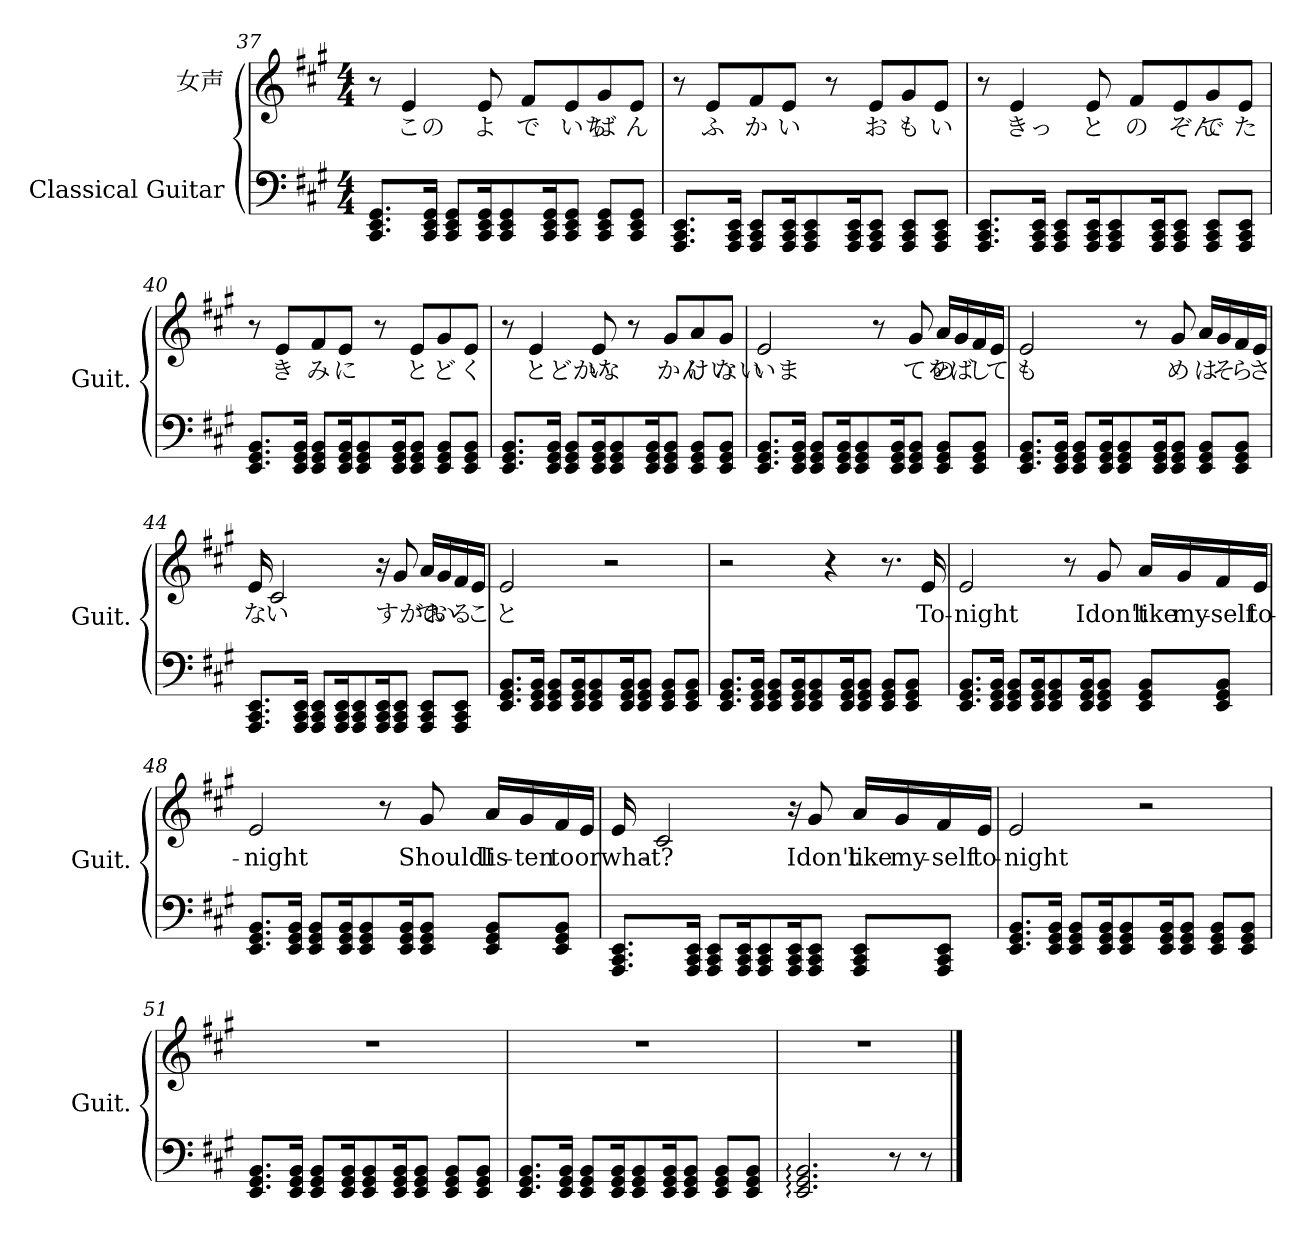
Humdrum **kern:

**kern	**kern	**text
*part2	*part1	*part1
*staff2	*staff1	*staff1
*I"Classical Guitar	*I"女声	*
*I'Guit.	*	*
*clefF4	*clefG2	*
*k[f#c#g#]	*k[f#c#g#]	*
*M4/4	*M4/4	*
=37	=37	=37
8.CC#/ 8.EE/ 8.GG#/L	8r	.
!	!	!LO:LY:b
.	4e/	この
16CC#/ 16EE/ 16GG#/Jk	.	.
8CC#/ 8EE/ 8GG#/L	.	.
!	!	!LO:LY:b
16CC#/ 16EE/ 16GG#/K	8e/	よ
8CC#/ 8EE/ 8GG#/	.	.
!	!	!LO:LY:b
.	8f#/L	で
16CC#/ 16EE/ 16GG#/K	.	.
!	!	!LO:LY:b
8CC#/ 8EE/ 8GG#/J	8e/	いち
!	!	!LO:LY:b
8CC#/ 8EE/ 8GG#/L	8g#/	ば
!	!	!LO:LY:b
8CC#/ 8EE/ 8GG#/J	8e/J	ん
=38	=38	=38
8.AAA/ 8.CC#/ 8.EE/L	8r	.
!	!	!LO:LY:b
.	8e/L	ふ
16AAA/ 16CC#/ 16EE/Jk	.	.
!	!	!LO:LY:b
8AAA/ 8CC#/ 8EE/L	8f#/	か
!	!	!LO:LY:b
16AAA/ 16CC#/ 16EE/K	8e/J	い
8AAA/ 8CC#/ 8EE/	.	.
.	8r	.
16AAA/ 16CC#/ 16EE/K	.	.
!	!	!LO:LY:b
8AAA/ 8CC#/ 8EE/J	8e/L	お
!	!	!LO:LY:b
8AAA/ 8CC#/ 8EE/L	8g#/	も
!	!	!LO:LY:b
8AAA/ 8CC#/ 8EE/J	8e/J	い
!!LO:LB:g=z
=39	=39	=39
8.AAA/ 8.CC#/ 8.EE/L	8r	.
!	!	!LO:LY:b
.	4e/	きっ
16AAA/ 16CC#/ 16EE/Jk	.	.
8AAA/ 8CC#/ 8EE/L	.	.
!	!	!LO:LY:b
16AAA/ 16CC#/ 16EE/K	8e/	と
8AAA/ 8CC#/ 8EE/	.	.
!	!	!LO:LY:b
.	8f#/L	の
16AAA/ 16CC#/ 16EE/K	.	.
!	!	!LO:LY:b
8AAA/ 8CC#/ 8EE/J	8e/	ぞん
!	!	!LO:LY:b
8AAA/ 8CC#/ 8EE/L	8g#/	で
!	!	!LO:LY:b
8AAA/ 8CC#/ 8EE/J	8e/J	た
=40	=40	=40
8.EE/ 8.GG#/ 8.BB/L	8r	.
!	!	!LO:LY:b
.	8e/L	き
16EE/ 16GG#/ 16BB/Jk	.	.
!	!	!LO:LY:b
8EE/ 8GG#/ 8BB/L	8f#/	み
!	!	!LO:LY:b
16EE/ 16GG#/ 16BB/K	8e/J	に
8EE/ 8GG#/ 8BB/	.	.
.	8r	.
16EE/ 16GG#/ 16BB/K	.	.
!	!	!LO:LY:b
8EE/ 8GG#/ 8BB/J	8e/L	と
!	!	!LO:LY:b
8EE/ 8GG#/ 8BB/L	8g#/	ど
!	!	!LO:LY:b
8EE/ 8GG#/ 8BB/J	8e/J	く
!!LO:LB:g=z
=41	=41	=41
8.EE/ 8.GG#/ 8.BB/L	8r	.
!	!	!LO:LY:b
.	4e/	とどかな
16EE/ 16GG#/ 16BB/Jk	.	.
8EE/ 8GG#/ 8BB/L	.	.
!	!	!LO:LY:b
16EE/ 16GG#/ 16BB/K	8e/	い
8EE/ 8GG#/ 8BB/	.	.
.	8r	.
16EE/ 16GG#/ 16BB/K	.	.
!	!	!LO:LY:b
8EE/ 8GG#/ 8BB/J	8g#/L	かん
!	!	!LO:LY:b
8EE/ 8GG#/ 8BB/L	8a/	けい
!	!	!LO:LY:b
8EE/ 8GG#/ 8BB/J	8g#/J	ない
=42	=42	=42
!	!	!LO:LY:b
8.EE/ 8.GG#/ 8.BB/L	2e/	-いま
16EE/ 16GG#/ 16BB/Jk	.	.
8EE/ 8GG#/ 8BB/L	.	.
16EE/ 16GG#/ 16BB/K	.	.
8EE/ 8GG#/ 8BB/	.	.
.	8r	.
16EE/ 16GG#/ 16BB/K	.	.
!	!	!LO:LY:b
8EE/ 8GG#/ 8BB/J	8g#/	てを
!	!	!LO:LY:b
8EE/ 8GG#/ 8BB/L	16a/LL	の
!	!	!LO:LY:b
.	16g#/	ば
!	!	!LO:LY:b
8EE/ 8GG#/ 8BB/J	16f#/	-し
!	!	!LO:LY:b
.	16e/JJ	て
!!LO:LB:g=z
=43	=43	=43
!	!	!LO:LY:b
8.EE/ 8.GG#/ 8.BB/L	2e/	も
16EE/ 16GG#/ 16BB/Jk	.	.
8EE/ 8GG#/ 8BB/L	.	.
16EE/ 16GG#/ 16BB/K	.	.
8EE/ 8GG#/ 8BB/	.	.
.	8r	.
16EE/ 16GG#/ 16BB/K	.	.
!	!	!LO:LY:b
8EE/ 8GG#/ 8BB/J	8g#/	め
!	!	!LO:LY:b
8EE/ 8GG#/ 8BB/L	16a/LL	は
!	!	!LO:LY:b
.	16g#/	そ
!	!	!LO:LY:b
8EE/ 8GG#/ 8BB/J	16f#/	ら
!	!	!LO:LY:b
.	16e/JJ	さ
=44	=44	=44
!	!	!LO:LY:b
8.AAA/ 8.CC#/ 8.EE/L	16e/	な
!	!	!LO:LY:b
.	2c#/	い
16AAA/ 16CC#/ 16EE/Jk	.	.
8AAA/ 8CC#/ 8EE/L	.	.
16AAA/ 16CC#/ 16EE/K	.	.
8AAA/ 8CC#/ 8EE/	.	.
16AAA/ 16CC#/ 16EE/K	16r	.
!	!	!LO:LY:b
8AAA/ 8CC#/ 8EE/J	8g#/	すがお
!	!	!LO:LY:b
8AAA/ 8CC#/ 8EE/L	16a/LL	で
!	!	!LO:LY:b
.	16g#/	い
!	!	!LO:LY:b
8AAA/ 8CC#/ 8EE/J	16f#/	る
!	!	!LO:LY:b
.	16e/JJ	こ
!!LO:LB:g=z
=45	=45	=45
!	!	!LO:LY:b
8.EE/ 8.GG#/ 8.BB/L	2e/	と
16EE/ 16GG#/ 16BB/Jk	.	.
8EE/ 8GG#/ 8BB/L	.	.
16EE/ 16GG#/ 16BB/K	.	.
8EE/ 8GG#/ 8BB/	.	.
.	2r	.
16EE/ 16GG#/ 16BB/K	.	.
8EE/ 8GG#/ 8BB/J	.	.
8EE/ 8GG#/ 8BB/L	.	.
8EE/ 8GG#/ 8BB/J	.	.
=46	=46	=46
8.EE/ 8.GG#/ 8.BB/L	2r	.
16EE/ 16GG#/ 16BB/Jk	.	.
8EE/ 8GG#/ 8BB/L	.	.
16EE/ 16GG#/ 16BB/K	.	.
8EE/ 8GG#/ 8BB/	.	.
.	4r	.
16EE/ 16GG#/ 16BB/K	.	.
8EE/ 8GG#/ 8BB/J	.	.
8EE/ 8GG#/ 8BB/L	8.r	.
8EE/ 8GG#/ 8BB/J	.	.
!	!	!LO:LY:b
.	16e/	To-
!!LO:LB:g=z
=47	=47	=47
!	!	!LO:LY:b
8.EE/ 8.GG#/ 8.BB/L	2e/	-night
16EE/ 16GG#/ 16BB/Jk	.	.
8EE/ 8GG#/ 8BB/L	.	.
16EE/ 16GG#/ 16BB/K	.	.
8EE/ 8GG#/ 8BB/	.	.
.	8r	.
16EE/ 16GG#/ 16BB/K	.	.
!	!	!LO:LY:b
8EE/ 8GG#/ 8BB/J	8g#/	Idon't
!	!	!LO:LY:b
8EE/ 8GG#/ 8BB/L	16a/LL	like
!	!	!LO:LY:b
.	16g#/	my-
!	!	!LO:LY:b
8EE/ 8GG#/ 8BB/J	16f#/	-self
!	!	!LO:LY:b
.	16e/JJ	to-
=48	=48	=48
!	!	!LO:LY:b
8.EE/ 8.GG#/ 8.BB/L	2e/	-night
16EE/ 16GG#/ 16BB/Jk	.	.
8EE/ 8GG#/ 8BB/L	.	.
16EE/ 16GG#/ 16BB/K	.	.
8EE/ 8GG#/ 8BB/	.	.
.	8r	.
16EE/ 16GG#/ 16BB/K	.	.
!	!	!LO:LY:b
8EE/ 8GG#/ 8BB/J	8g#/	ShouldI
!	!	!LO:LY:b
8EE/ 8GG#/ 8BB/L	16a/LL	lis-
!	!	!LO:LY:b
.	16g#/	-ten
!	!	!LO:LY:b
8EE/ 8GG#/ 8BB/J	16f#/	to
!	!	!LO:LY:b
.	16e/JJ	or
!!LO:LB:g=z
=49	=49	=49
!	!	!LO:LY:b
8.AAA/ 8.CC#/ 8.EE/L	16e/	wha-
!	!	!LO:LY:b
.	2c#/	-t?
16AAA/ 16CC#/ 16EE/Jk	.	.
8AAA/ 8CC#/ 8EE/L	.	.
16AAA/ 16CC#/ 16EE/K	.	.
8AAA/ 8CC#/ 8EE/	.	.
16AAA/ 16CC#/ 16EE/K	16r	.
!	!	!LO:LY:b
8AAA/ 8CC#/ 8EE/J	8g#/	Idon't
!	!	!LO:LY:b
8AAA/ 8CC#/ 8EE/L	16a/LL	like
!	!	!LO:LY:b
.	16g#/	my-
!	!	!LO:LY:b
8AAA/ 8CC#/ 8EE/J	16f#/	-self
!	!	!LO:LY:b
.	16e/JJ	to-
=50	=50	=50
!	!	!LO:LY:b
8.EE/ 8.GG#/ 8.BB/L	2e/	-night
16EE/ 16GG#/ 16BB/Jk	.	.
8EE/ 8GG#/ 8BB/L	.	.
16EE/ 16GG#/ 16BB/K	.	.
8EE/ 8GG#/ 8BB/	.	.
.	2r	.
16EE/ 16GG#/ 16BB/K	.	.
8EE/ 8GG#/ 8BB/J	.	.
8EE/ 8GG#/ 8BB/L	.	.
8EE/ 8GG#/ 8BB/J	.	.
!!LO:LB:g=z
=51	=51	=51
8.EE/ 8.GG#/ 8.BB/L	1r	.
16EE/ 16GG#/ 16BB/Jk	.	.
8EE/ 8GG#/ 8BB/L	.	.
16EE/ 16GG#/ 16BB/K	.	.
8EE/ 8GG#/ 8BB/	.	.
16EE/ 16GG#/ 16BB/K	.	.
8EE/ 8GG#/ 8BB/J	.	.
8EE/ 8GG#/ 8BB/L	.	.
8EE/ 8GG#/ 8BB/J	.	.
=52	=52	=52
8.EE/ 8.GG#/ 8.BB/L	1r	.
16EE/ 16GG#/ 16BB/Jk	.	.
8EE/ 8GG#/ 8BB/L	.	.
16EE/ 16GG#/ 16BB/K	.	.
8EE/ 8GG#/ 8BB/	.	.
16EE/ 16GG#/ 16BB/K	.	.
8EE/ 8GG#/ 8BB/J	.	.
8EE/ 8GG#/ 8BB/L	.	.
8EE/ 8GG#/ 8BB/J	.	.
=53	=53	=53
2.EE/: 2.GG#/: 2.BB/:	1r	.
8r	.	.
8r	.	.
==	==	==
*-	*-	*-
